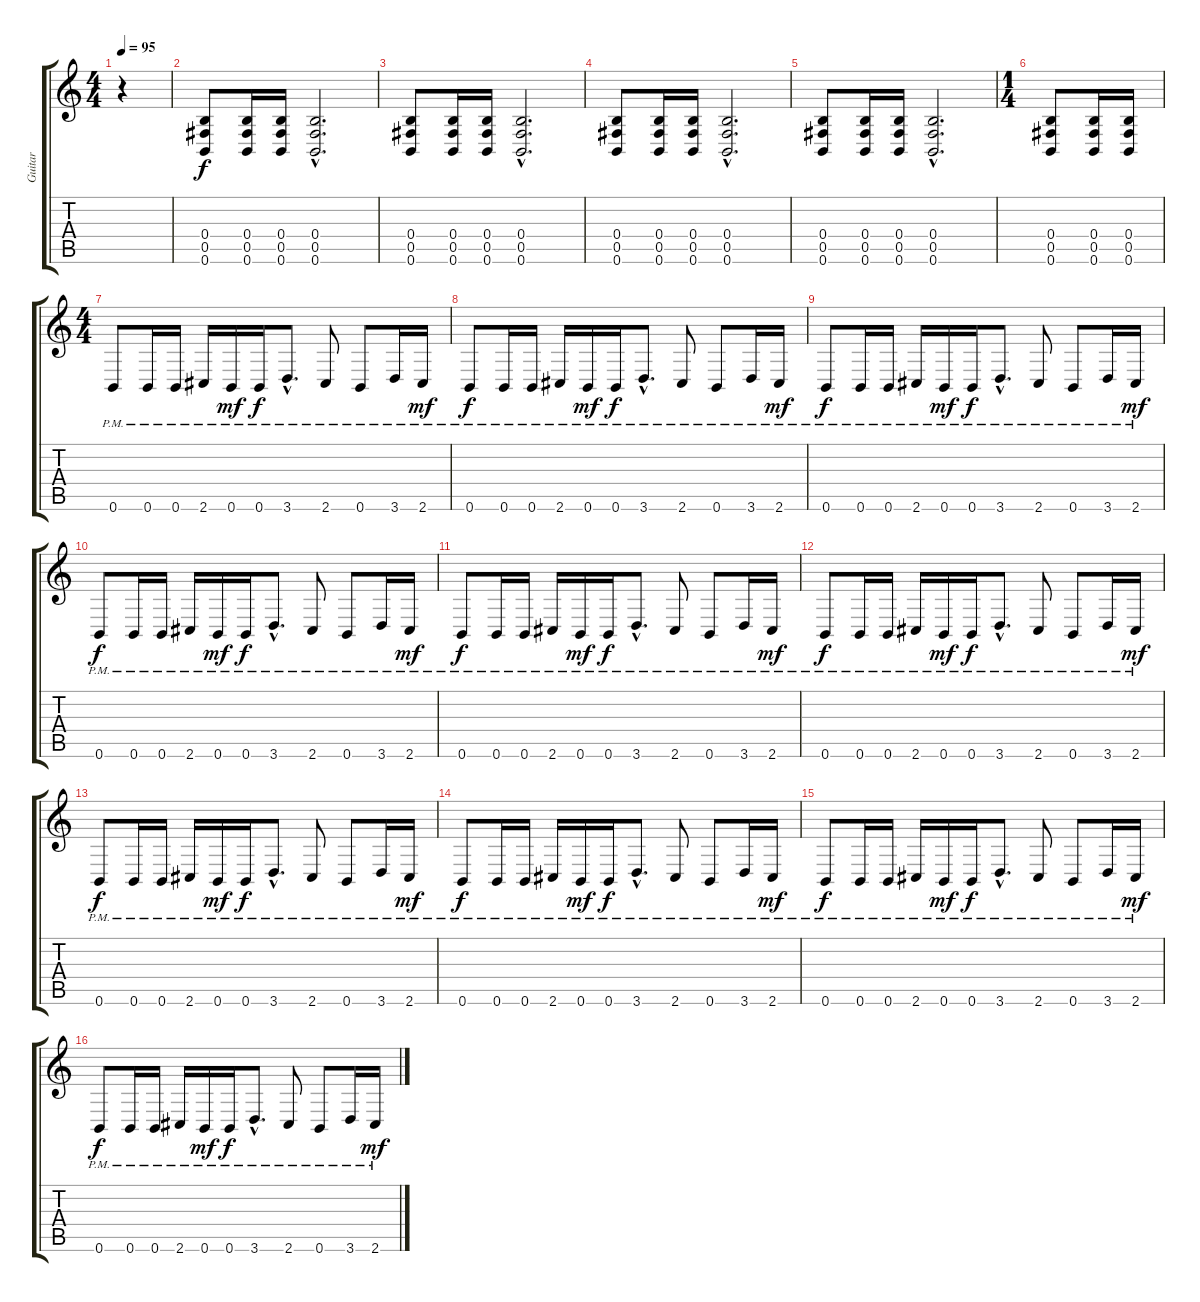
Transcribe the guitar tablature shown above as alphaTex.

\track ("Guitar" "Guitar") {instrument overdrivenguitar}
\staff {score tabs}
\tuning (Db4 Ab3 E3 B2 Gb2 B1) {hide}
\ts (4 4)
\tempo 95
\clef g2
\ks c
r.4{dy f instrument overdrivenguitar} |
(0.4 0.5 0.6).8 (0.4 0.5 0.6).16 (0.4 0.5 0.6).16 (0.4{hac} 0.5{hac} 0.6{hac}).2{d} |
(0.4 0.5 0.6).8 (0.4 0.5 0.6).16 (0.4 0.5 0.6).16 (0.4{hac} 0.5{hac} 0.6{hac}).2{d} |
(0.4 0.5 0.6).8 (0.4 0.5 0.6).16 (0.4 0.5 0.6).16 (0.4{hac} 0.5{hac} 0.6{hac}).2{d} |
(0.4 0.5 0.6).8 (0.4 0.5 0.6).16 (0.4 0.5 0.6).16 (0.4{hac} 0.5{hac} 0.6{hac}).2{d} |
\ts (1 4)
(0.4 0.5 0.6).8 (0.4 0.5 0.6).16 (0.4 0.5 0.6).16 |
\ts (4 4)
0.6{pm}.8 0.6{pm}.16 0.6{pm}.16 2.6{pm}.16 0.6{pm}.16{dy mf} 0.6{pm}.16{dy f} 3.6{hac pm}.8{d} 2.6{pm}.8 0.6{pm}.8 3.6{pm}.16 2.6{pm}.16{dy mf} |
0.6{pm}.8{dy f} 0.6{pm}.16 0.6{pm}.16 2.6{pm}.16 0.6{pm}.16{dy mf} 0.6{pm}.16{dy f} 3.6{hac pm}.8{d} 2.6{pm}.8 0.6{pm}.8 3.6{pm}.16 2.6{pm}.16{dy mf} |
0.6{pm}.8{dy f} 0.6{pm}.16 0.6{pm}.16 2.6{pm}.16 0.6{pm}.16{dy mf} 0.6{pm}.16{dy f} 3.6{hac pm}.8{d} 2.6{pm}.8 0.6{pm}.8 3.6{pm}.16 2.6{pm}.16{dy mf} |
0.6{pm}.8{dy f} 0.6{pm}.16 0.6{pm}.16 2.6{pm}.16 0.6{pm}.16{dy mf} 0.6{pm}.16{dy f} 3.6{hac pm}.8{d} 2.6{pm}.8 0.6{pm}.8 3.6{pm}.16 2.6{pm}.16{dy mf} |
0.6{pm}.8{dy f} 0.6{pm}.16 0.6{pm}.16 2.6{pm}.16 0.6{pm}.16{dy mf} 0.6{pm}.16{dy f} 3.6{hac pm}.8{d} 2.6{pm}.8 0.6{pm}.8 3.6{pm}.16 2.6{pm}.16{dy mf} |
0.6{pm}.8{dy f} 0.6{pm}.16 0.6{pm}.16 2.6{pm}.16 0.6{pm}.16{dy mf} 0.6{pm}.16{dy f} 3.6{hac pm}.8{d} 2.6{pm}.8 0.6{pm}.8 3.6{pm}.16 2.6{pm}.16{dy mf} |
0.6{pm}.8{dy f} 0.6{pm}.16 0.6{pm}.16 2.6{pm}.16 0.6{pm}.16{dy mf} 0.6{pm}.16{dy f} 3.6{hac pm}.8{d} 2.6{pm}.8 0.6{pm}.8 3.6{pm}.16 2.6{pm}.16{dy mf} |
0.6{pm}.8{dy f} 0.6{pm}.16 0.6{pm}.16 2.6{pm}.16 0.6{pm}.16{dy mf} 0.6{pm}.16{dy f} 3.6{hac pm}.8{d} 2.6{pm}.8 0.6{pm}.8 3.6{pm}.16 2.6{pm}.16{dy mf} |
0.6{pm}.8{dy f} 0.6{pm}.16 0.6{pm}.16 2.6{pm}.16 0.6{pm}.16{dy mf} 0.6{pm}.16{dy f} 3.6{hac pm}.8{d} 2.6{pm}.8 0.6{pm}.8 3.6{pm}.16 2.6{pm}.16{dy mf} |
0.6{pm}.8{dy f} 0.6{pm}.16 0.6{pm}.16 2.6{pm}.16 0.6{pm}.16{dy mf} 0.6{pm}.16{dy f} 3.6{hac pm}.8{d} 2.6{pm}.8 0.6{pm}.8 3.6{pm}.16 2.6{pm}.16{dy mf}
